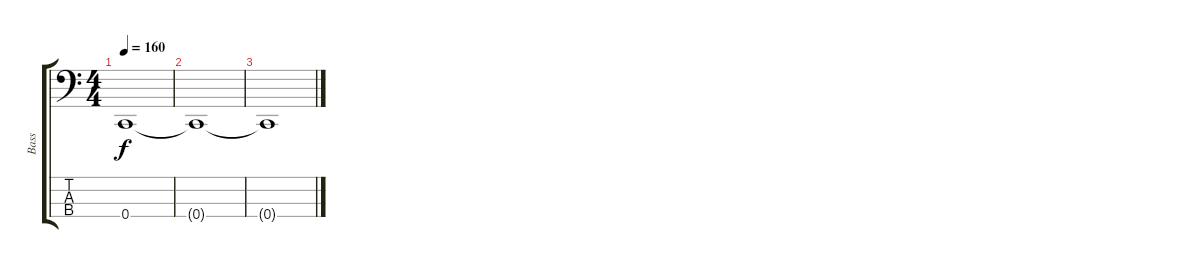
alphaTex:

\track ("Bass" "Bass") {instrument electricbasspick}
\staff {score tabs}
\tuning (F2 C2 G1 C1) {hide}
\ts (4 4)
\tempo 160
\clef f4
\ks c
0.4{t}.1{dy f} |
0.4{t}.1 |
0.4{t}.1
